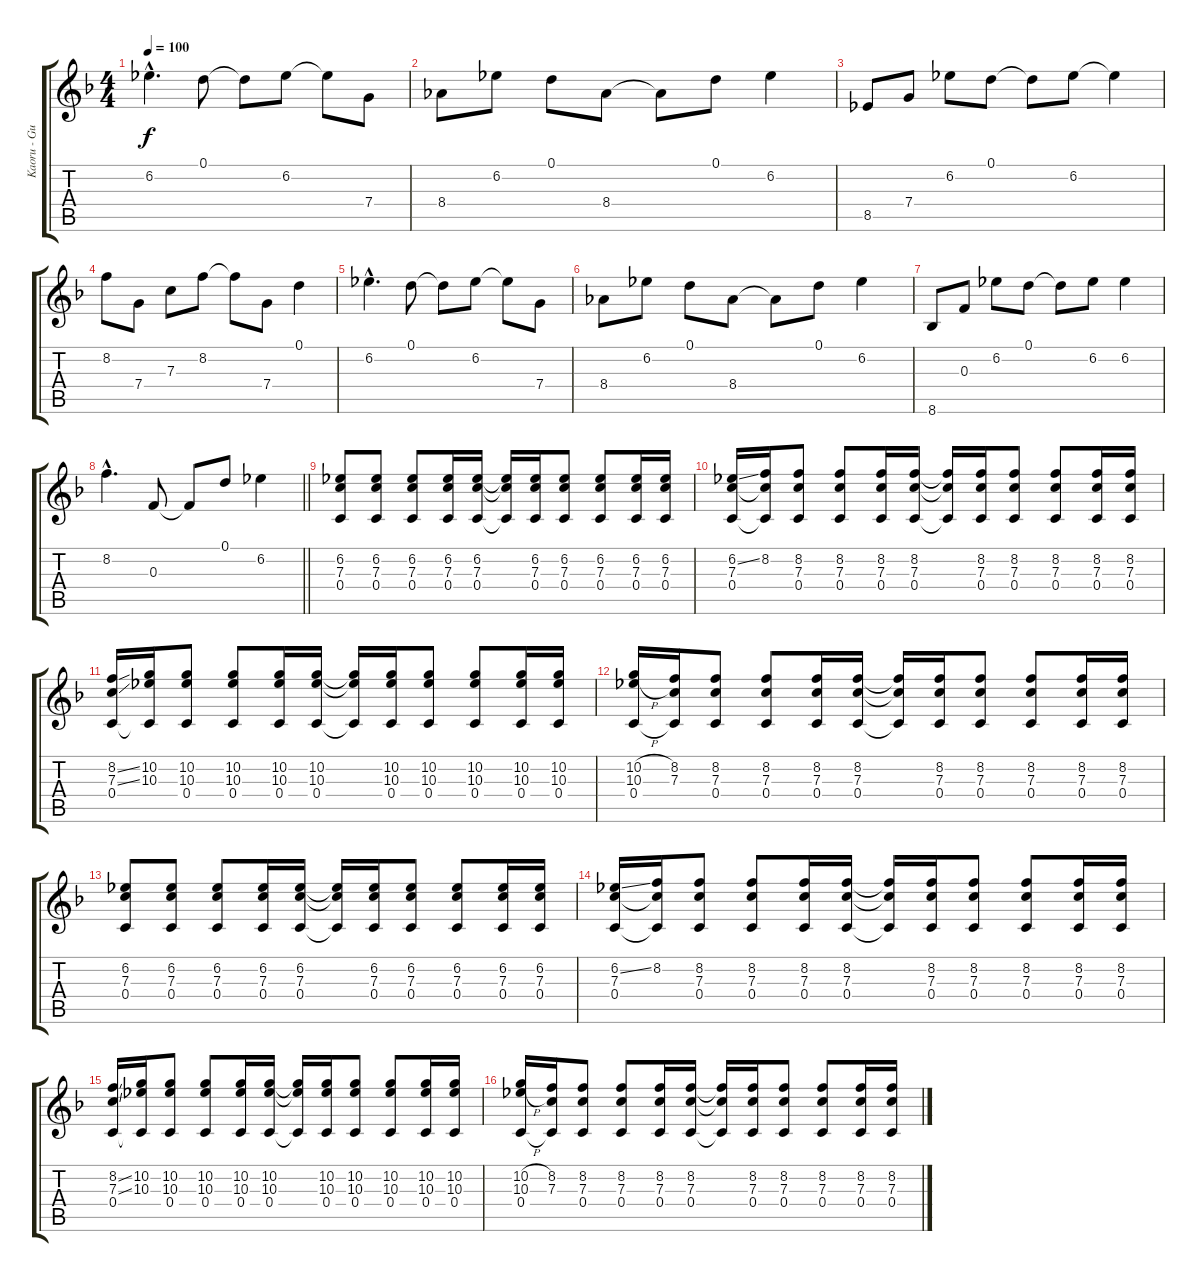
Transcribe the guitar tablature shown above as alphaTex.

\track ("Kaoru - Guitar 1" "Kaoru - Gu") {instrument acousticguitarsteel}
\staff {score tabs}
\tuning (D4 A3 F3 C3 G2 D2) {hide}
\ts (4 4)
\tempo 100
\clef g2
\ks f
6.2{hac}.4{d dy f} 0.1.8 0.1{t}.8 6.2.8 6.2{t}.8 7.4.8 |
8.4.8 6.2.8 0.1.8 8.4.8 8.4{t}.8 0.1.8 6.2.4 |
8.5.8 7.4.8 6.2.8 0.1.8 0.1{t}.8 6.2.8 6.2{t}.4 |
8.2.8 7.4.8 7.3.8 8.2.8 8.2{t}.8 7.4.8 0.1.4 |
6.2{hac}.4{d} 0.1.8 0.1{t}.8 6.2.8 6.2{t}.8 7.4.8 |
8.4.8 6.2.8 0.1.8 8.4.8 8.4{t}.8 0.1.8 6.2.4 |
8.6.8 0.3.8 6.2.8 0.1.8 0.1{t}.8 6.2.8 6.2.4 |
\barLineRight lightlight
8.2{hac}.4{d} 0.3.8 0.3{t}.8 0.1.8 6.2.4 |
(6.2 7.3 0.4).8 (6.2 7.3 0.4).8 (6.2 7.3 0.4).8 (6.2 7.3 0.4).16 (6.2 7.3 0.4).16 (6.2{t} 7.3{t} 0.4{t}).16 (6.2 7.3 0.4).16 (6.2 7.3 0.4).8 (6.2 7.3 0.4).8 (6.2 7.3 0.4).16 (6.2 7.3 0.4).16 |
(6.2{ss} 7.3 0.4).16 (8.2 7.3{t} 0.4{t}).16 (8.2 7.3 0.4).8 (8.2 7.3 0.4).8 (8.2 7.3 0.4).16 (8.2 7.3 0.4).16 (8.2{t} 7.3{t} 0.4{t}).16 (8.2 7.3 0.4).16 (8.2 7.3 0.4).8 (8.2 7.3 0.4).8 (8.2 7.3 0.4).16 (8.2 7.3 0.4).16 |
(8.2{ss} 7.3{ss} 0.4).16 (10.2 10.3 0.4{t}).16 (10.2 10.3 0.4).8 (10.2 10.3 0.4).8 (10.2 10.3 0.4).16 (10.2 10.3 0.4).16 (10.2{t} 10.3{t} 0.4{t}).16 (10.2 10.3 0.4).16 (10.2 10.3 0.4).8 (10.2 10.3 0.4).8 (10.2 10.3 0.4).16 (10.2 10.3 0.4).16 |
(10.2{h} 10.3{h} 0.4).16 (8.2 7.3 0.4{t}).16 (8.2 7.3 0.4).8 (8.2 7.3 0.4).8 (8.2 7.3 0.4).16 (8.2 7.3 0.4).16 (8.2{t} 7.3{t} 0.4{t}).16 (8.2 7.3 0.4).16 (8.2 7.3 0.4).8 (8.2 7.3 0.4).8 (8.2 7.3 0.4).16 (8.2 7.3 0.4).16 |
(6.2 7.3 0.4).8 (6.2 7.3 0.4).8 (6.2 7.3 0.4).8 (6.2 7.3 0.4).16 (6.2 7.3 0.4).16 (6.2{t} 7.3{t} 0.4{t}).16 (6.2 7.3 0.4).16 (6.2 7.3 0.4).8 (6.2 7.3 0.4).8 (6.2 7.3 0.4).16 (6.2 7.3 0.4).16 |
(6.2{ss} 7.3 0.4).16 (8.2 7.3{t} 0.4{t}).16 (8.2 7.3 0.4).8 (8.2 7.3 0.4).8 (8.2 7.3 0.4).16 (8.2 7.3 0.4).16 (8.2{t} 7.3{t} 0.4{t}).16 (8.2 7.3 0.4).16 (8.2 7.3 0.4).8 (8.2 7.3 0.4).8 (8.2 7.3 0.4).16 (8.2 7.3 0.4).16 |
(8.2{ss} 7.3{ss} 0.4).16 (10.2 10.3 0.4{t}).16 (10.2 10.3 0.4).8 (10.2 10.3 0.4).8 (10.2 10.3 0.4).16 (10.2 10.3 0.4).16 (10.2{t} 10.3{t} 0.4{t}).16 (10.2 10.3 0.4).16 (10.2 10.3 0.4).8 (10.2 10.3 0.4).8 (10.2 10.3 0.4).16 (10.2 10.3 0.4).16 |
(10.2{h} 10.3{h} 0.4).16 (8.2 7.3 0.4{t}).16 (8.2 7.3 0.4).8 (8.2 7.3 0.4).8 (8.2 7.3 0.4).16 (8.2 7.3 0.4).16 (8.2{t} 7.3{t} 0.4{t}).16 (8.2 7.3 0.4).16 (8.2 7.3 0.4).8 (8.2 7.3 0.4).8 (8.2 7.3 0.4).16 (8.2 7.3 0.4).16
